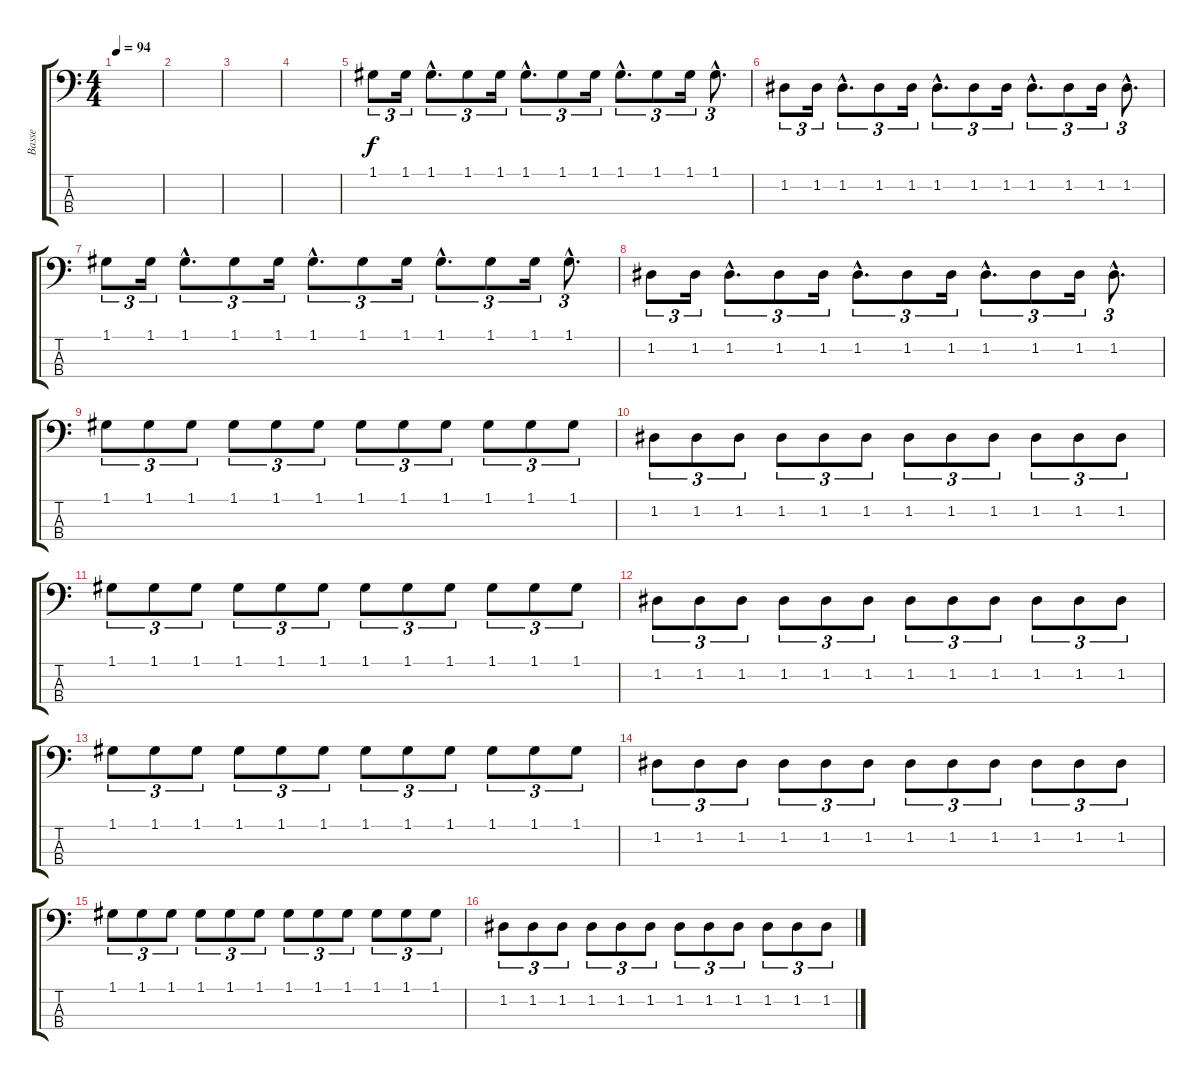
\track ("Basse" "Basse") {instrument electricbassfinger}
\staff {score tabs}
\tuning (G2 D2 A1 E1) {hide}
\ts (4 4)
\tempo 94
\clef f4
\ks c
|
|
|
|
1.1.8{tu (3 2)} 1.1.16{tu (3 2)} 1.1{hac}.8{d tu (3 2)} 1.1.8{tu (3 2)} 1.1.16{tu (3 2)} 1.1{hac}.8{d tu (3 2)} 1.1.8{tu (3 2)} 1.1.16{tu (3 2)} 1.1{hac}.8{d tu (3 2)} 1.1.8{tu (3 2)} 1.1.16{tu (3 2)} 1.1{hac}.8{d tu (3 2)} |
1.2.8{tu (3 2)} 1.2.16{tu (3 2)} 1.2{hac}.8{d tu (3 2)} 1.2.8{tu (3 2)} 1.2.16{tu (3 2)} 1.2{hac}.8{d tu (3 2)} 1.2.8{tu (3 2)} 1.2.16{tu (3 2)} 1.2{hac}.8{d tu (3 2)} 1.2.8{tu (3 2)} 1.2.16{tu (3 2)} 1.2{hac}.8{d tu (3 2)} |
1.1.8{tu (3 2)} 1.1.16{tu (3 2)} 1.1{hac}.8{d tu (3 2)} 1.1.8{tu (3 2)} 1.1.16{tu (3 2)} 1.1{hac}.8{d tu (3 2)} 1.1.8{tu (3 2)} 1.1.16{tu (3 2)} 1.1{hac}.8{d tu (3 2)} 1.1.8{tu (3 2)} 1.1.16{tu (3 2)} 1.1{hac}.8{d tu (3 2)} |
1.2.8{tu (3 2)} 1.2.16{tu (3 2)} 1.2{hac}.8{d tu (3 2)} 1.2.8{tu (3 2)} 1.2.16{tu (3 2)} 1.2{hac}.8{d tu (3 2)} 1.2.8{tu (3 2)} 1.2.16{tu (3 2)} 1.2{hac}.8{d tu (3 2)} 1.2.8{tu (3 2)} 1.2.16{tu (3 2)} 1.2{hac}.8{d tu (3 2)} |
1.1.8{tu (3 2)} 1.1.8{tu (3 2)} 1.1.8{tu (3 2)} 1.1.8{tu (3 2)} 1.1.8{tu (3 2)} 1.1.8{tu (3 2)} 1.1.8{tu (3 2)} 1.1.8{tu (3 2)} 1.1.8{tu (3 2)} 1.1.8{tu (3 2)} 1.1.8{tu (3 2)} 1.1.8{tu (3 2)} |
1.2.8{tu (3 2)} 1.2.8{tu (3 2)} 1.2.8{tu (3 2)} 1.2.8{tu (3 2)} 1.2.8{tu (3 2)} 1.2.8{tu (3 2)} 1.2.8{tu (3 2)} 1.2.8{tu (3 2)} 1.2.8{tu (3 2)} 1.2.8{tu (3 2)} 1.2.8{tu (3 2)} 1.2.8{tu (3 2)} |
1.1.8{tu (3 2)} 1.1.8{tu (3 2)} 1.1.8{tu (3 2)} 1.1.8{tu (3 2)} 1.1.8{tu (3 2)} 1.1.8{tu (3 2)} 1.1.8{tu (3 2)} 1.1.8{tu (3 2)} 1.1.8{tu (3 2)} 1.1.8{tu (3 2)} 1.1.8{tu (3 2)} 1.1.8{tu (3 2)} |
1.2.8{tu (3 2)} 1.2.8{tu (3 2)} 1.2.8{tu (3 2)} 1.2.8{tu (3 2)} 1.2.8{tu (3 2)} 1.2.8{tu (3 2)} 1.2.8{tu (3 2)} 1.2.8{tu (3 2)} 1.2.8{tu (3 2)} 1.2.8{tu (3 2)} 1.2.8{tu (3 2)} 1.2.8{tu (3 2)} |
1.1.8{tu (3 2)} 1.1.8{tu (3 2)} 1.1.8{tu (3 2)} 1.1.8{tu (3 2)} 1.1.8{tu (3 2)} 1.1.8{tu (3 2)} 1.1.8{tu (3 2)} 1.1.8{tu (3 2)} 1.1.8{tu (3 2)} 1.1.8{tu (3 2)} 1.1.8{tu (3 2)} 1.1.8{tu (3 2)} |
1.2.8{tu (3 2)} 1.2.8{tu (3 2)} 1.2.8{tu (3 2)} 1.2.8{tu (3 2)} 1.2.8{tu (3 2)} 1.2.8{tu (3 2)} 1.2.8{tu (3 2)} 1.2.8{tu (3 2)} 1.2.8{tu (3 2)} 1.2.8{tu (3 2)} 1.2.8{tu (3 2)} 1.2.8{tu (3 2)} |
1.1.8{tu (3 2)} 1.1.8{tu (3 2)} 1.1.8{tu (3 2)} 1.1.8{tu (3 2)} 1.1.8{tu (3 2)} 1.1.8{tu (3 2)} 1.1.8{tu (3 2)} 1.1.8{tu (3 2)} 1.1.8{tu (3 2)} 1.1.8{tu (3 2)} 1.1.8{tu (3 2)} 1.1.8{tu (3 2)} |
1.2.8{tu (3 2)} 1.2.8{tu (3 2)} 1.2.8{tu (3 2)} 1.2.8{tu (3 2)} 1.2.8{tu (3 2)} 1.2.8{tu (3 2)} 1.2.8{tu (3 2)} 1.2.8{tu (3 2)} 1.2.8{tu (3 2)} 1.2.8{tu (3 2)} 1.2.8{tu (3 2)} 1.2.8{tu (3 2)}
